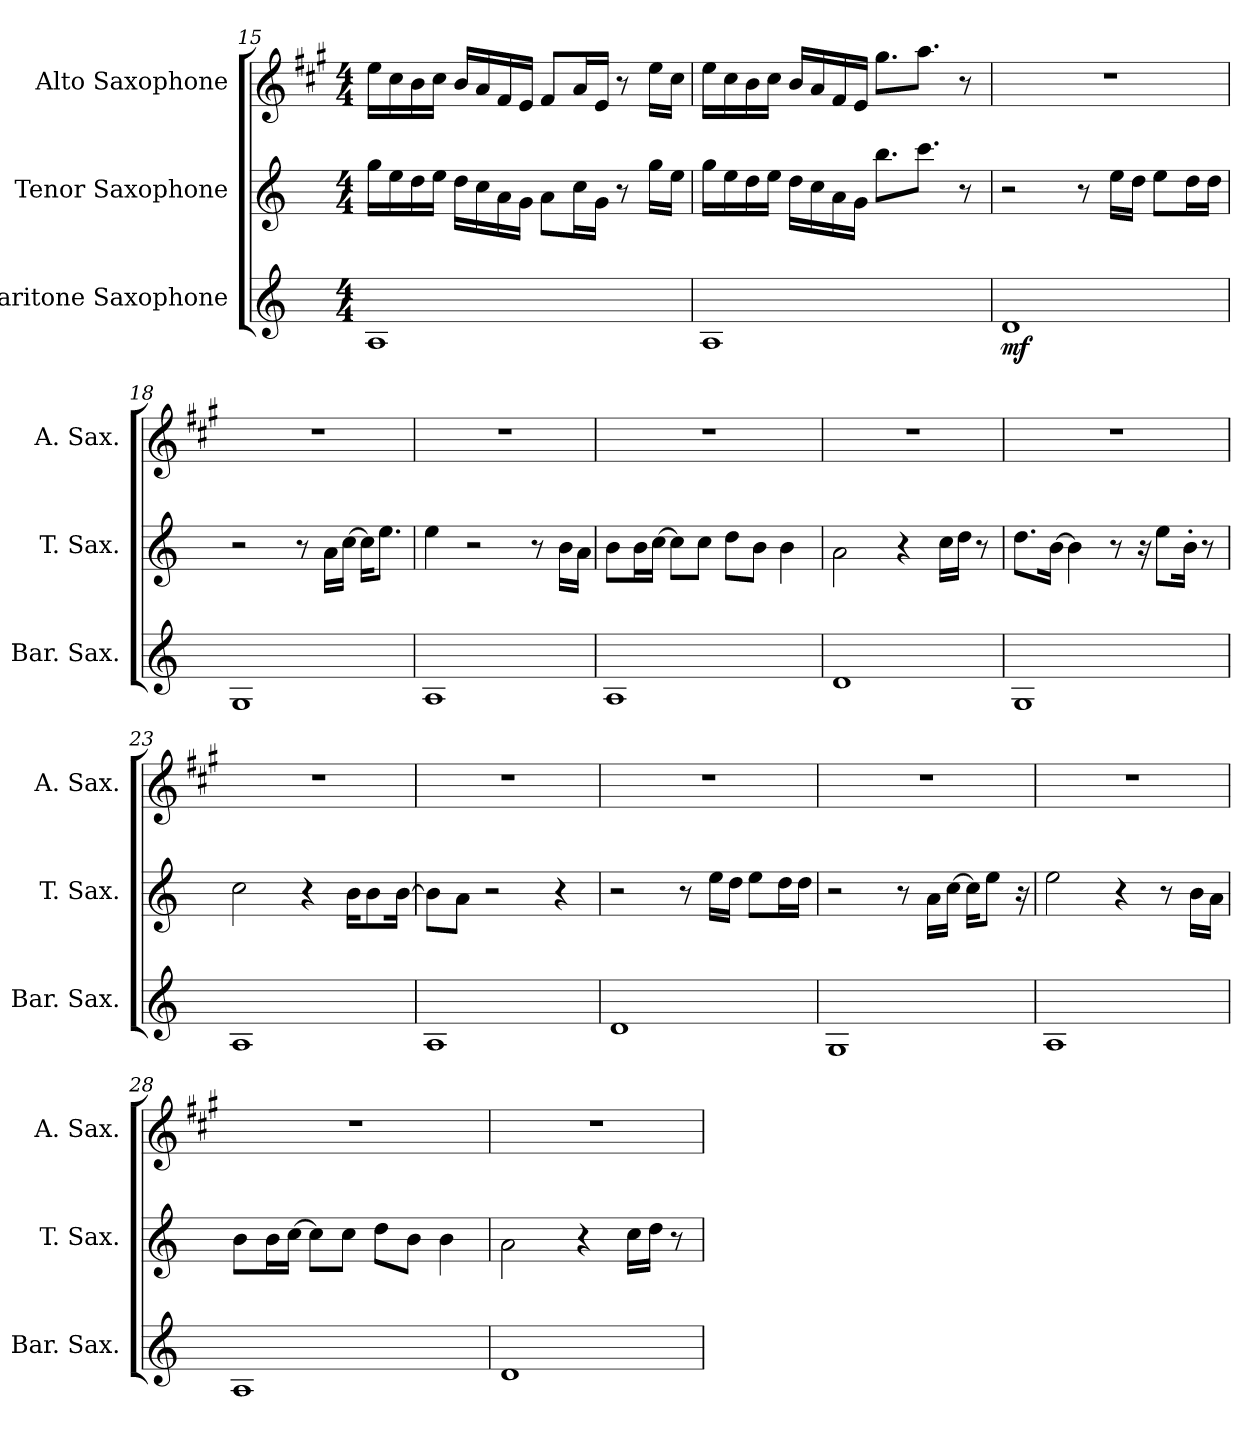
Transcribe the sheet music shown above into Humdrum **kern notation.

**kern	**dynam	**kern	**kern
*part3	*part3	*part2	*part1
*staff3	*staff3	*staff2	*staff1
*I"Baritone Saxophone	*	*I"Tenor Saxophone	*I"Alto Saxophone
*I'Bar. Sax.	*	*I'T. Sax.	*I'A. Sax.
!!LO:LB:g=z
*clefG2	*	*clefG2	*clefG2
*ITrd12c21	*	*ITrd8c14	*ITrd5c9
*k[]	*	*k[]	*k[]
*M4/4	*	*M4/4	*M4/4
=15	=15	=15	=15
1AA	.	16g\LL	16g\LL
.	.	16e\	16e\
.	.	16d\	16d\
.	.	16e\JJ	16e\JJ
.	.	16d\LL	16d/LL
.	.	16c\	16c/
.	.	16A\	16A/
.	.	16G\JJ	16G/JJ
.	.	8A\L	8A/L
.	.	16c\L	16c/L
.	.	16G\JJ	16G/JJ
.	.	8r	8r
.	.	16g\LL	16g\LL
.	.	16e\JJ	16e\JJ
=16	=16	=16	=16
1AA	.	16g\LL	16g\LL
.	.	16e\	16e\
.	.	16d\	16d\
.	.	16e\JJ	16e\JJ
.	.	16d\LL	16d/LL
.	.	16c\	16c/
.	.	16A\	16A/
.	.	16G\JJ	16G/JJ
.	.	8.b\L	8.b\L
.	.	8.cc\J	8.cc\J
.	.	8r	8r
=17	=17	=17	=17
!	!LO:DY:b	!	!
1D	mf	2r	1r
.	.	8r	.
.	.	16e\LL	.
.	.	16d\JJ	.
.	.	8e\L	.
.	.	16d\L	.
.	.	16d\JJ	.
=18	=18	=18	=18
1GG	.	2r	1r
.	.	8r	.
.	.	16A\LL	.
.	.	[16c\JJ	.
.	.	16c\KL]	.
.	.	8.e\J	.
!!LO:LB:g=z
=19	=19	=19	=19
1AA	.	4e\	1r
.	.	2r	.
.	.	8r	.
.	.	16B\LL	.
.	.	16A\JJ	.
=20	=20	=20	=20
1AA	.	8B\L	1r
.	.	16B\L	.
.	.	[16c\JJ	.
.	.	8c\L]	.
.	.	8c\J	.
.	.	8d\L	.
.	.	8B\J	.
.	.	4B\	.
=21	=21	=21	=21
1D	.	2A\	1r
.	.	4r	.
.	.	16c\LL	.
.	.	16d\JJ	.
.	.	8r	.
=22	=22	=22	=22
1GG	.	8.d\L	1r
.	.	[16B\Jk	.
.	.	4B\]	.
.	.	8r	.
.	.	16r	.
.	.	8e\L	.
.	.	16B'\Jk	.
.	.	8r	.
=23	=23	=23	=23
1AA	.	2c\	1r
.	.	4r	.
.	.	16B\KL	.
.	.	8B\	.
.	.	[16B\Jk	.
=24	=24	=24	=24
1AA	.	8B\L]	1r
.	.	8A\J	.
.	.	2r	.
.	.	4r	.
!!LO:PB:g=z
=25	=25	=25	=25
1D	.	2r	1r
.	.	8r	.
.	.	16e\LL	.
.	.	16d\JJ	.
.	.	8e\L	.
.	.	16d\L	.
.	.	16d\JJ	.
=26	=26	=26	=26
1GG	.	2r	1r
.	.	8r	.
.	.	16A\LL	.
.	.	[16c\JJ	.
.	.	16c\KL]	.
.	.	8e\J	.
.	.	16r	.
=27	=27	=27	=27
1AA	.	2e\	1r
.	.	4r	.
.	.	8r	.
.	.	16B\LL	.
.	.	16A\JJ	.
=28	=28	=28	=28
1AA	.	8B\L	1r
.	.	16B\L	.
.	.	[16c\JJ	.
.	.	8c\L]	.
.	.	8c\J	.
.	.	8d\L	.
.	.	8B\J	.
.	.	4B\	.
=29	=29	=29	=29
1D	.	2A\	1r
.	.	4r	.
.	.	16c\LL	.
.	.	16d\JJ	.
.	.	8r	.
=	=	=	=
*-	*-	*-	*-
